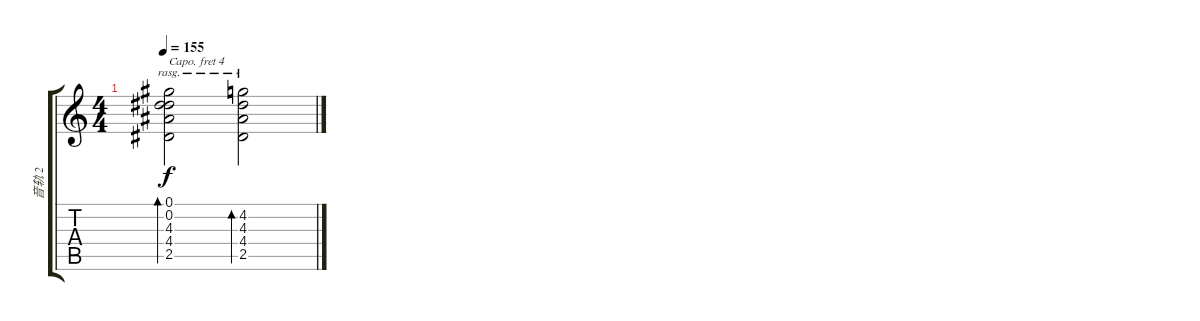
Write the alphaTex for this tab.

\track ("音轨 2" "音轨 2") {instrument acousticguitarsteel}
\staff {score tabs}
\capo 4
\tuning (E4 B3 G3 D3 A2 E2) {hide}
\ts (4 4)
\tempo 155
\clef g2
\ks c
(0.1 0.2 4.3 4.4 2.5).2{bd 480 rasg ii dy f} (4.2 4.3 4.4 2.5).2{bd 480 rasg ii}
